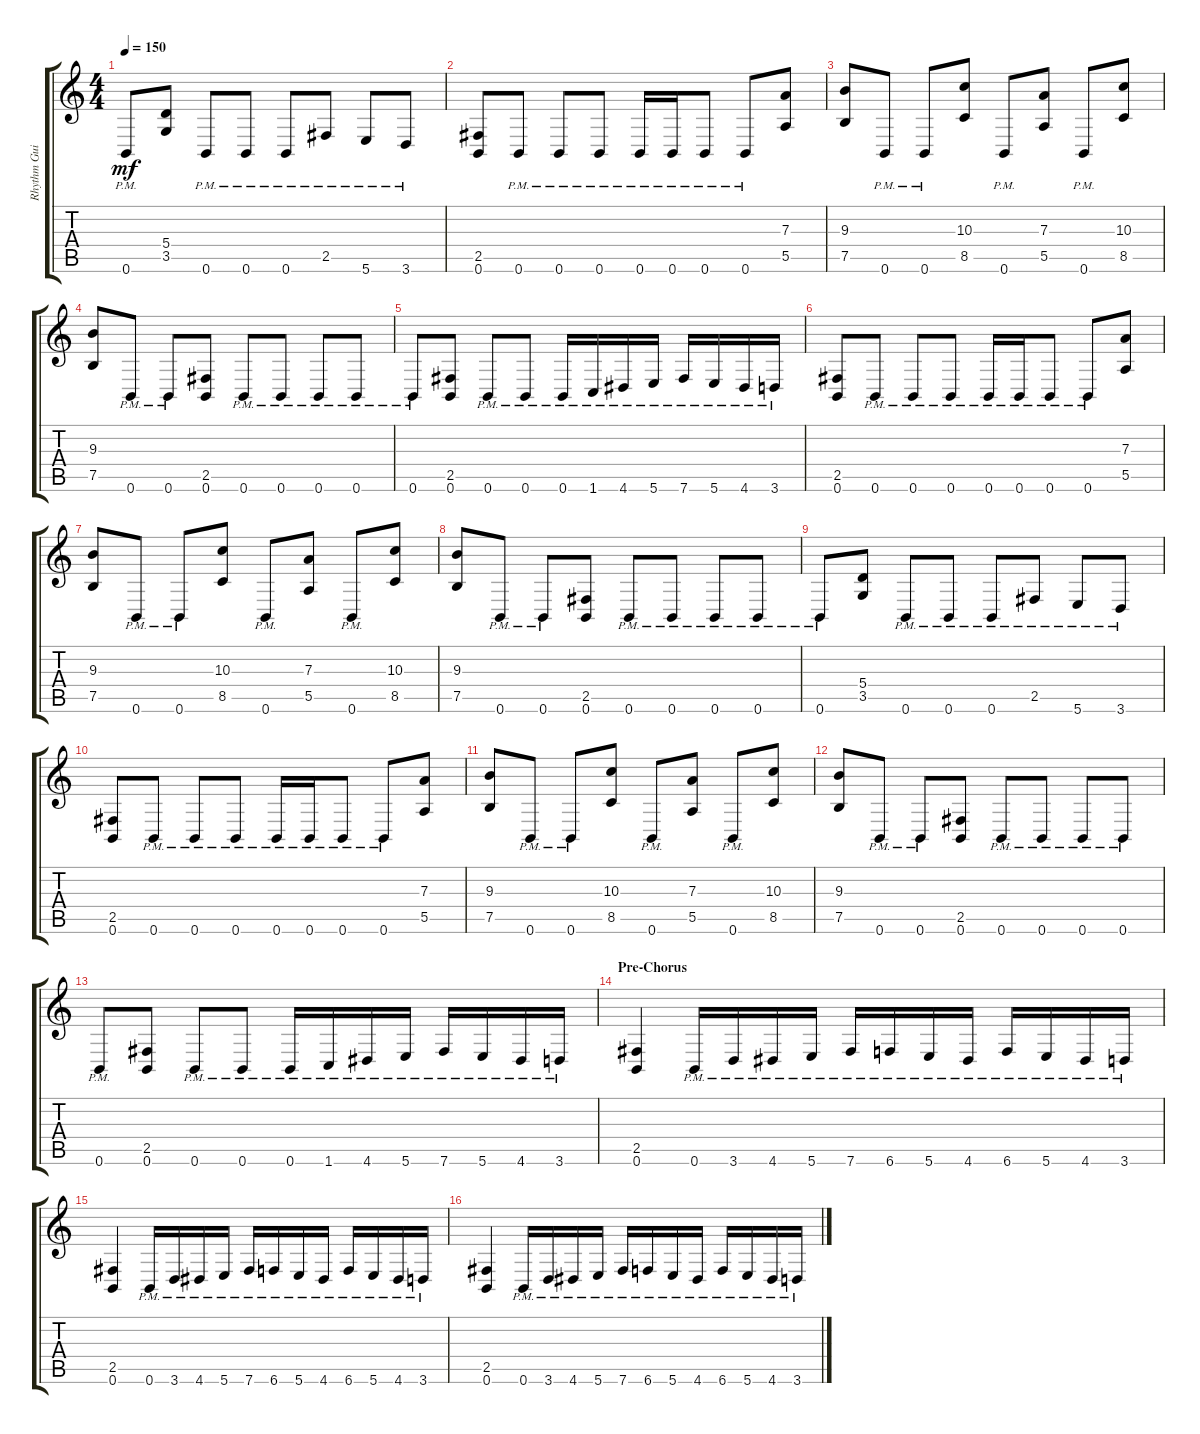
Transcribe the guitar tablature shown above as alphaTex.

\track ("Rhythm Guitar" "Rhythm Gui") {instrument distortionguitar}
\staff {score tabs}
\tuning (B3 Gb3 D3 A2 E2 B1) {hide}
\ts (4 4)
\tempo 150
\clef g2
\ks c
0.6{pm}.8{dy mf} (5.4 3.5).8 0.6{pm}.8 0.6{pm}.8 0.6{pm}.8 2.5{pm}.8 5.6{pm}.8 3.6{pm}.8 |
(2.5 0.6).8 0.6{pm}.8 0.6{pm}.8 0.6{pm}.8 0.6{pm}.16 0.6{pm}.16 0.6{pm}.8 0.6{pm}.8 (7.3 5.5).8 |
(9.3 7.5).8 0.6{pm}.8 0.6{pm}.8 (10.3 8.5).8 0.6{pm}.8 (7.3 5.5).8 0.6{pm}.8 (10.3 8.5).8 |
(9.3 7.5).8 0.6{pm}.8 0.6{pm}.8 (2.5 0.6).8 0.6{pm}.8 0.6{pm}.8 0.6{pm}.8 0.6{pm}.8 |
0.6{pm}.8 (2.5 0.6).8 0.6{pm}.8 0.6{pm}.8 0.6{pm}.16 1.6{pm}.16 4.6{pm}.16 5.6{pm}.16 7.6{pm}.16 5.6{pm}.16 4.6{pm}.16 3.6{pm}.16 |
(2.5 0.6).8 0.6{pm}.8 0.6{pm}.8 0.6{pm}.8 0.6{pm}.16 0.6{pm}.16 0.6{pm}.8 0.6{pm}.8 (7.3 5.5).8 |
(9.3 7.5).8 0.6{pm}.8 0.6{pm}.8 (10.3 8.5).8 0.6{pm}.8 (7.3 5.5).8 0.6{pm}.8 (10.3 8.5).8 |
(9.3 7.5).8 0.6{pm}.8 0.6{pm}.8 (2.5 0.6).8 0.6{pm}.8 0.6{pm}.8 0.6{pm}.8 0.6{pm}.8 |
0.6{pm}.8 (5.4 3.5).8 0.6{pm}.8 0.6{pm}.8 0.6{pm}.8 2.5{pm}.8 5.6{pm}.8 3.6{pm}.8 |
(2.5 0.6).8 0.6{pm}.8 0.6{pm}.8 0.6{pm}.8 0.6{pm}.16 0.6{pm}.16 0.6{pm}.8 0.6{pm}.8 (7.3 5.5).8 |
(9.3 7.5).8 0.6{pm}.8 0.6{pm}.8 (10.3 8.5).8 0.6{pm}.8 (7.3 5.5).8 0.6{pm}.8 (10.3 8.5).8 |
(9.3 7.5).8 0.6{pm}.8 0.6{pm}.8 (2.5 0.6).8 0.6{pm}.8 0.6{pm}.8 0.6{pm}.8 0.6{pm}.8 |
0.6{pm}.8 (2.5 0.6).8 0.6{pm}.8 0.6{pm}.8 0.6{pm}.16 1.6{pm}.16 4.6{pm}.16 5.6{pm}.16 7.6{pm}.16 5.6{pm}.16 4.6{pm}.16 3.6{pm}.16 |
\section ("" "Pre-Chorus")
(2.5 0.6).4 0.6{pm}.16 3.6{pm}.16 4.6{pm}.16 5.6{pm}.16 7.6{pm}.16 6.6{pm}.16 5.6{pm}.16 4.6{pm}.16 6.6{pm}.16 5.6{pm}.16 4.6{pm}.16 3.6{pm}.16 |
(2.5 0.6).4 0.6{pm}.16 3.6{pm}.16 4.6{pm}.16 5.6{pm}.16 7.6{pm}.16 6.6{pm}.16 5.6{pm}.16 4.6{pm}.16 6.6{pm}.16 5.6{pm}.16 4.6{pm}.16 3.6{pm}.16 |
(2.5 0.6).4 0.6{pm}.16 3.6{pm}.16 4.6{pm}.16 5.6{pm}.16 7.6{pm}.16 6.6{pm}.16 5.6{pm}.16 4.6{pm}.16 6.6{pm}.16 5.6{pm}.16 4.6{pm}.16 3.6{pm}.16
